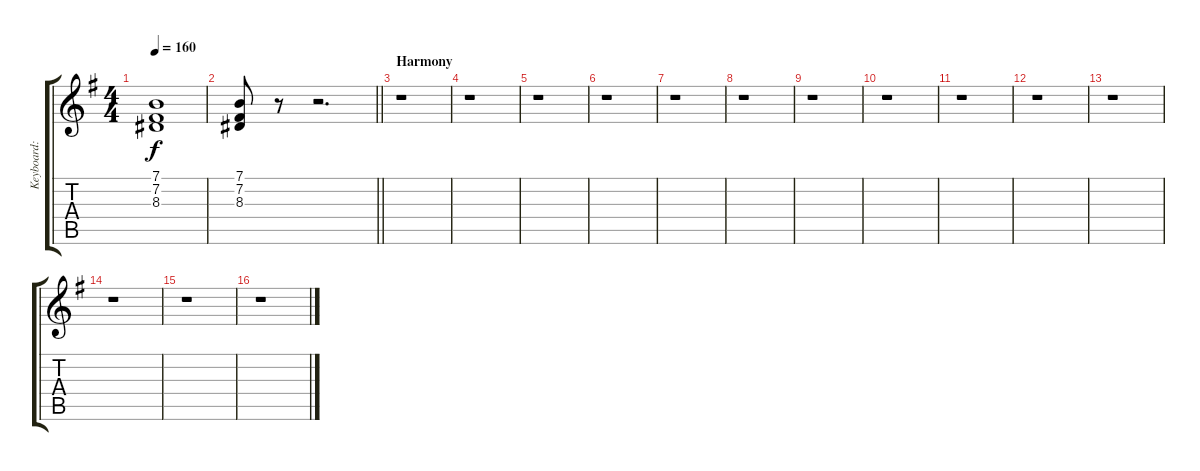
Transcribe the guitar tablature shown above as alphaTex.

\track ("Keyboard: Patrik Västilä" "Keyboard: ") {instrument choiraahs}
\staff {score tabs}
\tuning (E4 B3 G3 D3 A2 E2) {hide}
\ts (4 4)
\tempo 160
\clef g2
\ks eminor
(7.1 7.2 8.3).1{dy f} |
\barLineRight lightlight
(7.1 7.2 8.3).8 r.8 r.2{d} |
\section ("" "Harmony")
r.1 |
r.1 |
r.1 |
r.1 |
r.1 |
r.1 |
r.1 |
r.1 |
r.1 |
r.1 |
r.1 |
r.1 |
r.1 |
r.1
